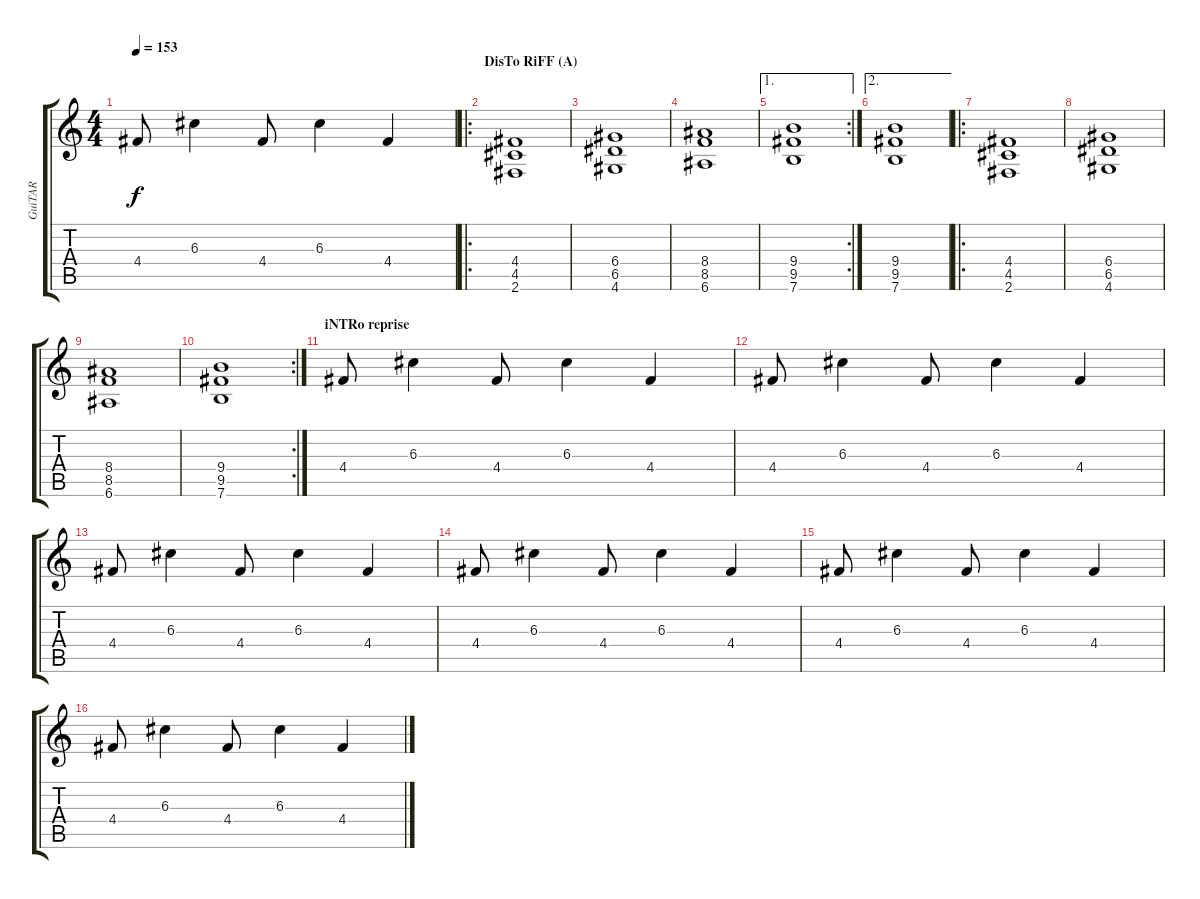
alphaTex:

\track ("GuiTAR" "GuiTAR") {instrument electricguitarclean}
\staff {score tabs}
\tuning (E4 B3 G3 D3 A2 E2) {hide}
\ts (4 4)
\tempo 153
\clef g2
\ks c
4.4.8{dy f} 6.3.4 4.4.8 6.3.4 4.4.4 |
\ro
\section ("" "DisTo RiFF (A)")
(4.4 4.5 2.6).1{volume 14 instrument distortionguitar} |
(6.4 6.5 4.6).1 |
(8.4 8.5 6.6).1 |
\ae 1
\rc 2
(9.4 9.5 7.6).1 |
\ae 2
(9.4 9.5 7.6).1 |
\ro
(4.4 4.5 2.6).1 |
(6.4 6.5 4.6).1 |
(8.4 8.5 6.6).1 |
\rc 2
(9.4 9.5 7.6).1 |
\section ("" "iNTRo reprise")
4.4.8{volume 13 instrument electricguitarclean} 6.3.4 4.4.8 6.3.4 4.4.4 |
4.4.8 6.3.4 4.4.8 6.3.4 4.4.4 |
4.4.8 6.3.4 4.4.8 6.3.4 4.4.4 |
4.4.8 6.3.4 4.4.8 6.3.4 4.4.4 |
4.4.8 6.3.4 4.4.8 6.3.4 4.4.4 |
4.4.8 6.3.4 4.4.8 6.3.4 4.4.4
